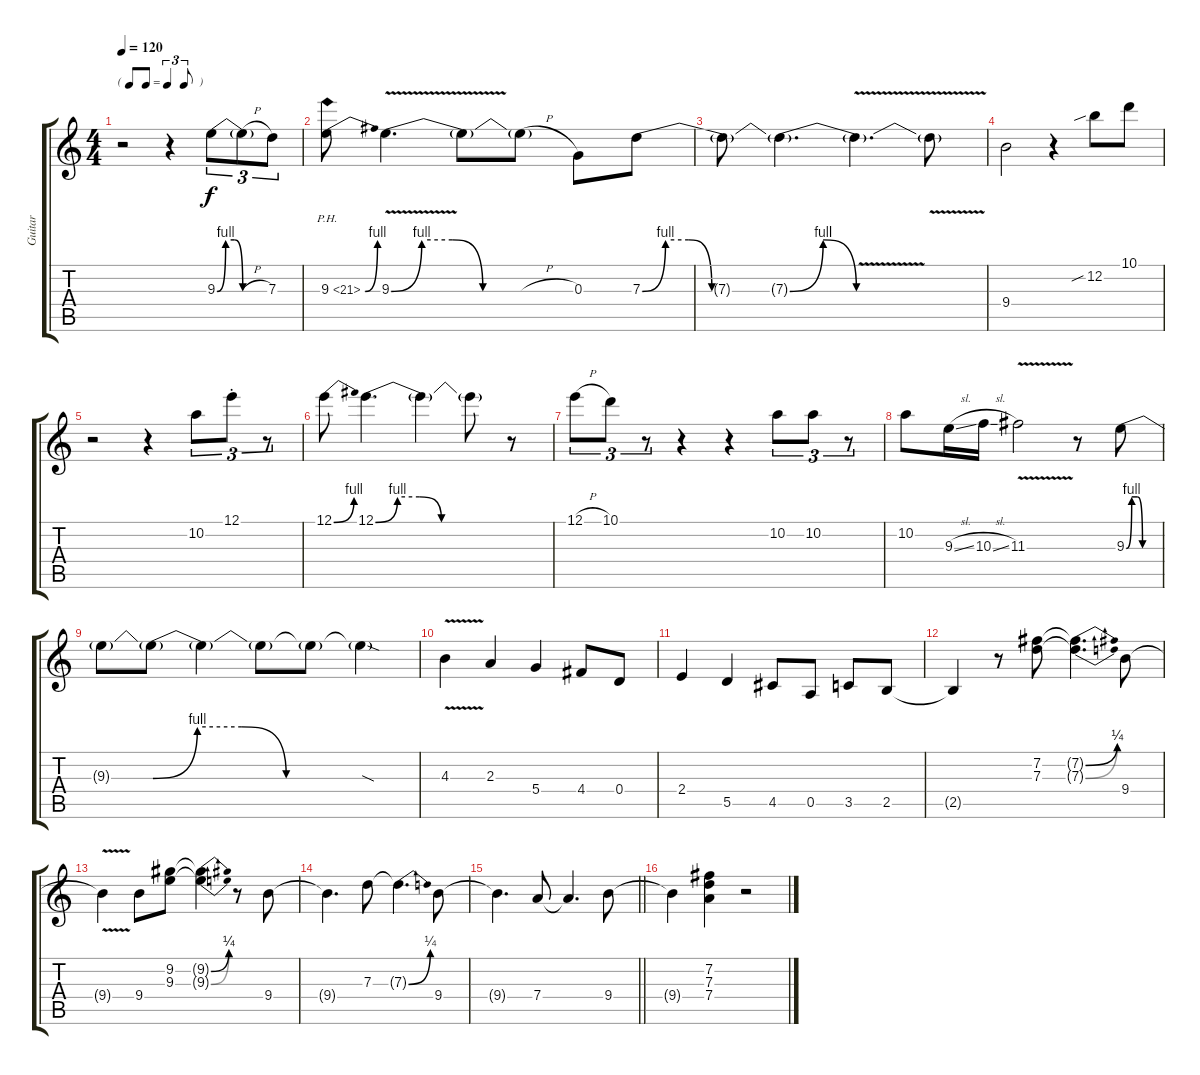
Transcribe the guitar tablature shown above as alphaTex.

\track ("Guitar" "Guitar") {instrument electricguitarjazz}
\staff {score tabs}
\tuning (E4 B3 G3 D3 A2 E2) {hide}
\ts (4 4)
\tf triplet8th
\tempo 120
\clef g2
\ks c
r.2{dy f} r.4 9.3{be (custom 0 0 10 4 20 4 30 0 60 0)}.8{tu (3 2)} 9.3{h t}.8{tu (3 2)} 7.3.8{tu (3 2)} |
9.3{be (bend 0 0 60 4) ph 12}.8 9.3{be (custom 0 0 10 4 20 4 30 0 60 0) v}.4{d} 9.3{t}.8 9.3{h t}.8 0.3.8 7.3{be (custom 0 0 10 4 20 4 30 0 60 0)}.8 |
7.3{t}.8 7.3{be (bendrelease 0 0 22 4 34 4 60 0) t}.4{d} 7.3{v t}.4{d} 7.3{t}.8 |
9.4.2 r.4 12.2{sib}.8 10.1.8 |
r.2 r.4 10.2.8{tu (3 2)} 12.1{st}.8{tu (3 2)} r.8{tu (3 2)} |
12.1{be (bend 0 0 60 4)}.8 12.1{be (custom 0 0 10 4 20 4 30 0 60 0)}.4{d} 12.1{t}.4 12.1{t}.8 r.8 |
12.1{h}.8{tu (3 2)} 10.1.8{tu (3 2)} r.8{tu (3 2)} r.4 r.4 10.2.8{tu (3 2)} 10.2.8{tu (3 2)} r.8{tu (3 2)} |
10.2.8 9.3{sl}.16 10.3{sl}.16 11.3{v}.2 r.8 9.3{be (custom 0 0 10 4 20 4 30 0 60 0)}.8 |
9.3{t}.8 9.3{be (custom 0 0 10 4 20 4 30 0 60 0) t}.8 9.3{t}.4 9.3{t}.8 9.3{t}.8 9.3{sod t}.4 |
4.3{v}.4 2.3.4 5.4.4 4.4.8 0.4.8 |
2.4.4 5.5.4 4.5.8 0.5.8 3.5.8 2.5.8 |
2.5{t}.4 r.8 (7.2 7.3).8 (7.2{be (bend 0 0 60 1) t} 7.3{be (bend 0 0 60 1) t}).4{d} 9.4.8 |
9.4{v t}.4 9.4.8 (9.2 9.3).8 (9.2{be (bend 0 0 60 1) t} 9.3{be (bend 0 0 60 1) t}).4 r.8 9.4.8 |
9.4{t}.4{d} 7.3.8 7.3{be (bend 0 0 60 1) t}.4{d} 9.4.8 |
\barLineRight lightlight
9.4{t}.4{d} 7.4.8 7.4{t}.4{d} 9.4.8 |
9.4{t}.4 (7.2 7.3 7.4).4 r.2
